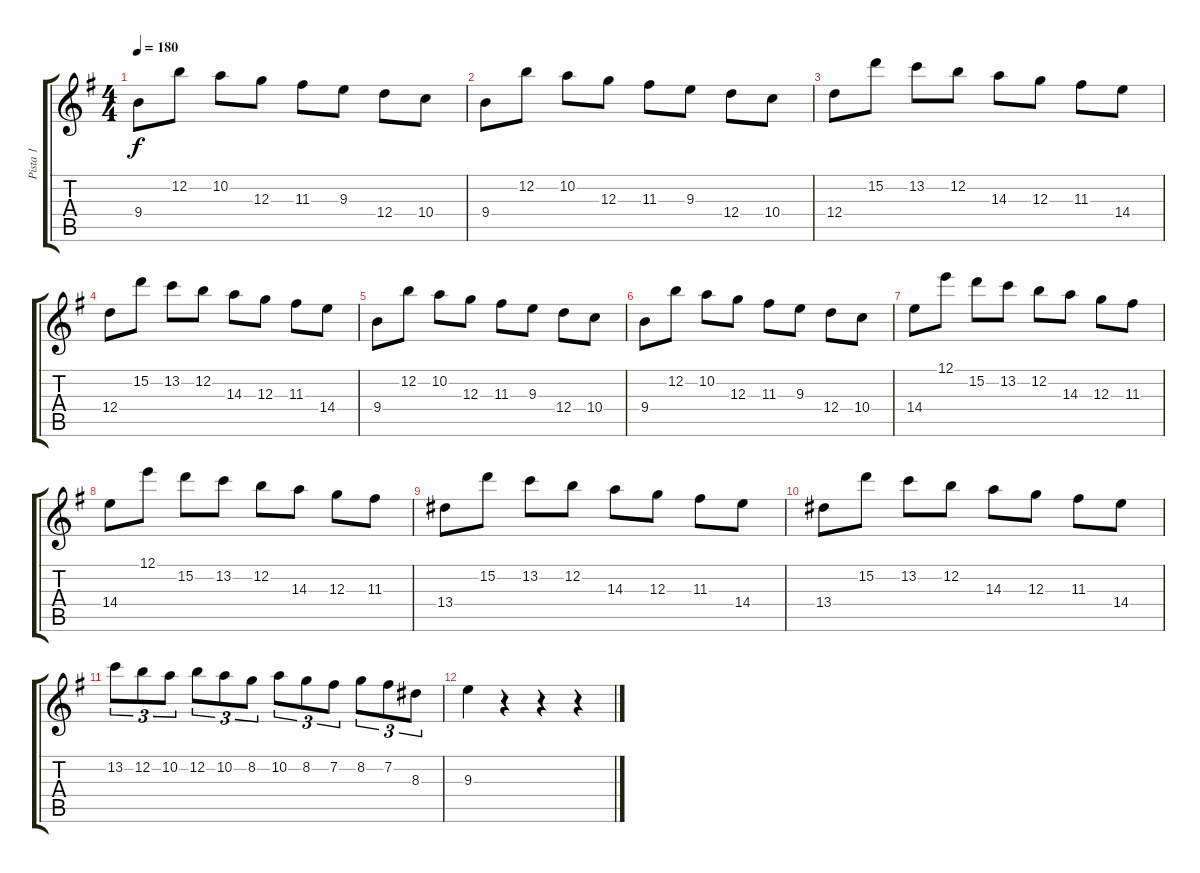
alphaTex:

\track ("Pista 1" "Pista 1") {instrument distortionguitar}
\staff {score tabs}
\tuning (E4 B3 G3 D3 A2 E2) {hide}
\ts (4 4)
\tempo 180
\clef g2
\ks eminor
9.4.8{dy f} 12.2.8 10.2.8 12.3.8 11.3.8 9.3.8 12.4.8 10.4.8 |
9.4.8 12.2.8 10.2.8 12.3.8 11.3.8 9.3.8 12.4.8 10.4.8 |
12.4.8 15.2.8 13.2.8 12.2.8 14.3.8 12.3.8 11.3.8 14.4.8 |
12.4.8 15.2.8 13.2.8 12.2.8 14.3.8 12.3.8 11.3.8 14.4.8 |
9.4.8 12.2.8 10.2.8 12.3.8 11.3.8 9.3.8 12.4.8 10.4.8 |
9.4.8 12.2.8 10.2.8 12.3.8 11.3.8 9.3.8 12.4.8 10.4.8 |
14.4.8 12.1.8 15.2.8 13.2.8 12.2.8 14.3.8 12.3.8 11.3.8 |
14.4.8 12.1.8 15.2.8 13.2.8 12.2.8 14.3.8 12.3.8 11.3.8 |
13.4.8 15.2.8 13.2.8 12.2.8 14.3.8 12.3.8 11.3.8 14.4.8 |
13.4.8 15.2.8 13.2.8 12.2.8 14.3.8 12.3.8 11.3.8 14.4.8 |
13.2.8{tu (3 2)} 12.2.8{tu (3 2)} 10.2.8{tu (3 2)} 12.2.8{tu (3 2)} 10.2.8{tu (3 2)} 8.2.8{tu (3 2)} 10.2.8{tu (3 2)} 8.2.8{tu (3 2)} 7.2.8{tu (3 2)} 8.2.8{tu (3 2)} 7.2.8{tu (3 2)} 8.3.8{tu (3 2)} |
9.3.4 r.4 r.4 r.4
